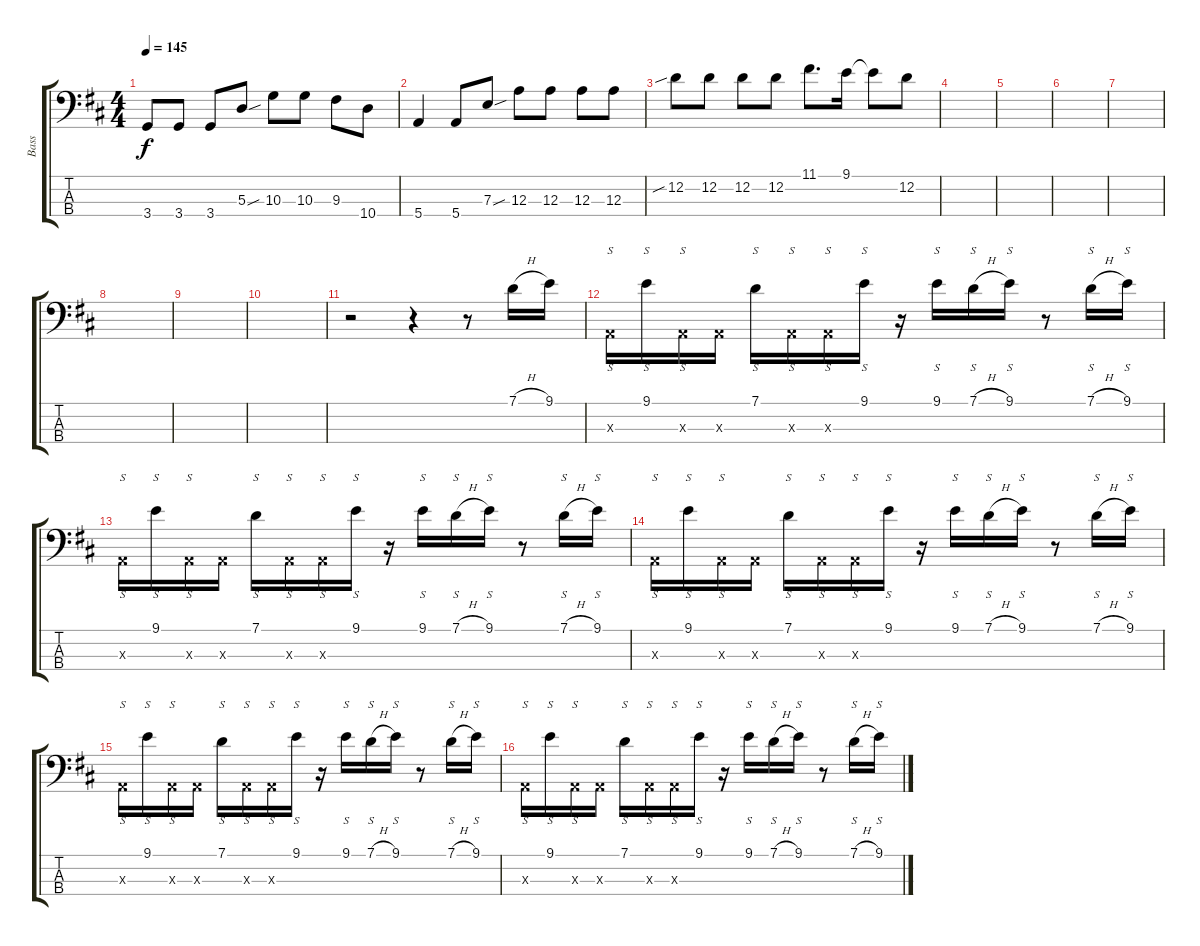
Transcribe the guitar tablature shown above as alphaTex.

\track ("     Bass" "     Bass") {instrument electricbassfinger}
\staff {score tabs}
\tuning (G2 D2 A1 E1) {hide}
\ts (4 4)
\tempo 145
\clef f4
\ks d
3.4.8{dy f} 3.4.8 3.4.8 5.3{sou}.8 10.3.8 10.3.8 9.3.8 10.4.8 |
5.4.4 5.4.8 7.3{sou}.8 12.3.8 12.3.8 12.3.8 12.3.8 |
12.2{sib}.8 12.2.8 12.2.8 12.2.8 11.1.8{d} 9.1.16 9.1{t}.8 12.2.8 |
|
|
|
|
|
|
|
r.2 r.4 r.8 7.1{h}.16 9.1.16 |
0.3{x}.16{s} 9.1.16{s} 0.3{x}.16{s} 0.3{x}.16 7.1.16{s} 0.3{x}.16{s} 0.3{x}.16{s} 9.1.16{s} r.16 9.1.16{s} 7.1{h}.16{s} 9.1.16{s} r.8 7.1{h}.16{s} 9.1.16{s} |
0.3{x}.16{s} 9.1.16{s} 0.3{x}.16{s} 0.3{x}.16 7.1.16{s} 0.3{x}.16{s} 0.3{x}.16{s} 9.1.16{s} r.16 9.1.16{s} 7.1{h}.16{s} 9.1.16{s} r.8 7.1{h}.16{s} 9.1.16{s} |
0.3{x}.16{s} 9.1.16{s} 0.3{x}.16{s} 0.3{x}.16 7.1.16{s} 0.3{x}.16{s} 0.3{x}.16{s} 9.1.16{s} r.16 9.1.16{s} 7.1{h}.16{s} 9.1.16{s} r.8 7.1{h}.16{s} 9.1.16{s} |
0.3{x}.16{s} 9.1.16{s} 0.3{x}.16{s} 0.3{x}.16 7.1.16{s} 0.3{x}.16{s} 0.3{x}.16{s} 9.1.16{s} r.16 9.1.16{s} 7.1{h}.16{s} 9.1.16{s} r.8 7.1{h}.16{s} 9.1.16{s} |
0.3{x}.16{s} 9.1.16{s} 0.3{x}.16{s} 0.3{x}.16 7.1.16{s} 0.3{x}.16{s} 0.3{x}.16{s} 9.1.16{s} r.16 9.1.16{s} 7.1{h}.16{s} 9.1.16{s} r.8 7.1{h}.16{s} 9.1.16{s}
